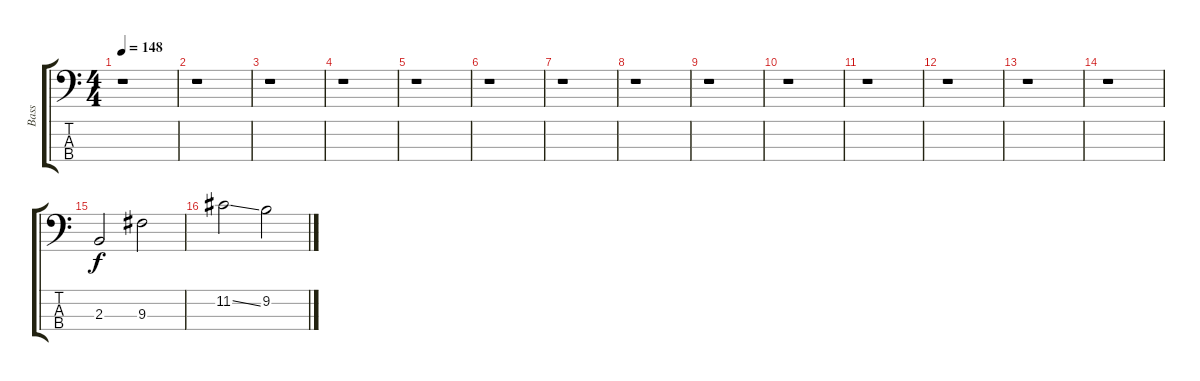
\track ("Bass" "Bass") {instrument electricbassfinger}
\staff {score tabs}
\tuning (G2 D2 A1 E1) {hide}
\ts (4 4)
\tempo 148
\clef f4
\ks c
r.1{dy f} |
r.1 |
r.1 |
r.1 |
r.1 |
r.1 |
r.1 |
r.1 |
r.1 |
r.1 |
r.1 |
r.1 |
r.1 |
r.1 |
2.3.2 9.3.2 |
11.2{ss}.2 9.2.2
